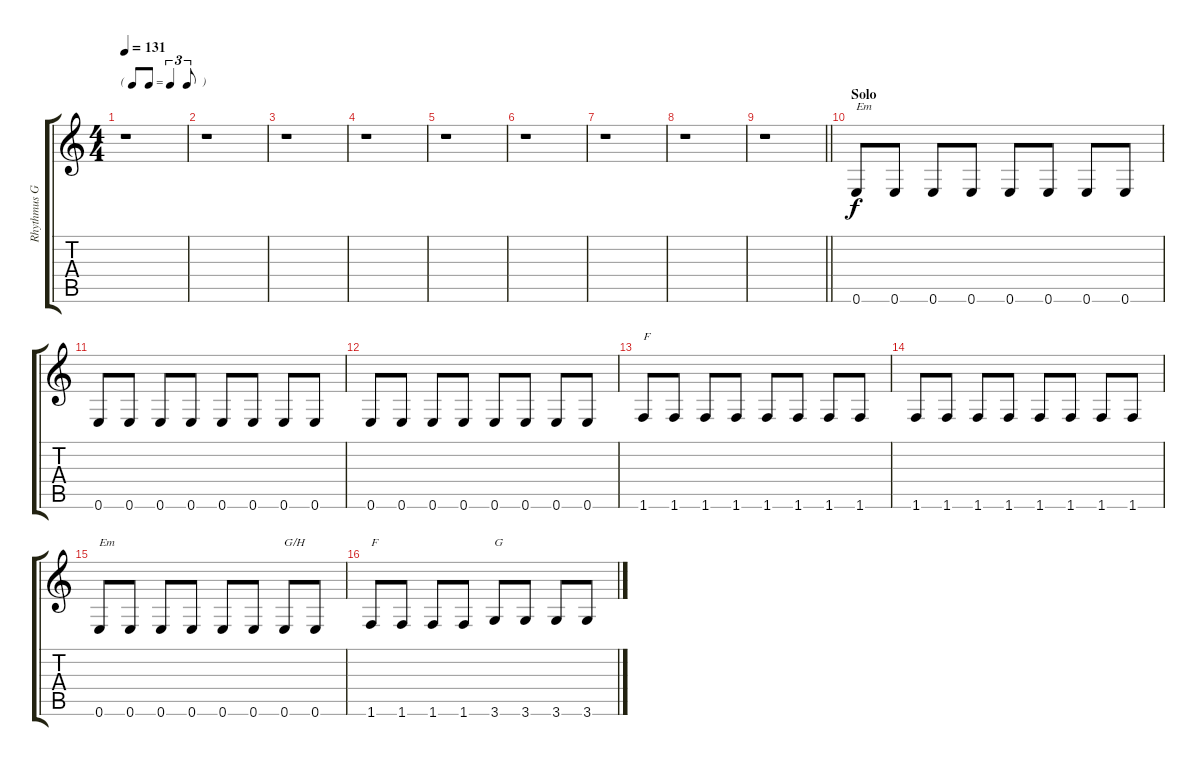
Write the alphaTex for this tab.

\track ("Rhythmus Gitarre Solo" "Rhythmus G") {instrument overdrivenguitar}
\staff {score tabs}
\tuning (E4 B3 G3 D3 A2 E2) {hide}
\ts (4 4)
\tf triplet8th
\tempo 131
\clef g2
\ks c
r.1{dy f} |
r.1 |
r.1 |
r.1 |
r.1 |
r.1 |
r.1 |
r.1 |
\barLineRight lightlight
r.1 |
\section ("" "Solo")
0.6.8{txt "Em"} 0.6.8 0.6.8 0.6.8 0.6.8 0.6.8 0.6.8 0.6.8 |
0.6.8 0.6.8 0.6.8 0.6.8 0.6.8 0.6.8 0.6.8 0.6.8 |
0.6.8 0.6.8 0.6.8 0.6.8 0.6.8 0.6.8 0.6.8 0.6.8 |
1.6.8{txt "F"} 1.6.8 1.6.8 1.6.8 1.6.8 1.6.8 1.6.8 1.6.8 |
1.6.8 1.6.8 1.6.8 1.6.8 1.6.8 1.6.8 1.6.8 1.6.8 |
0.6.8{txt "Em"} 0.6.8 0.6.8 0.6.8 0.6.8 0.6.8 0.6.8{txt "G/H"} 0.6.8 |
1.6.8{txt "F"} 1.6.8 1.6.8 1.6.8 3.6.8{txt "G"} 3.6.8 3.6.8 3.6.8
